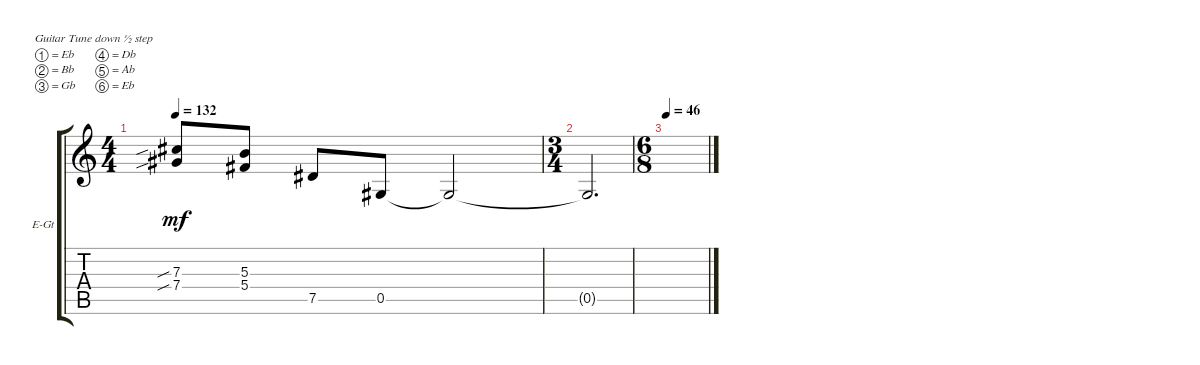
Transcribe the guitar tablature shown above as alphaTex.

\defaultSystemsLayout 4
\bracketExtendMode groupsimilarinstruments
\firstSystemTrackNameOrientation horizontal
\otherSystemsTrackNameOrientation horizontal
\track ("ACE FREHLEY" "E-Gt") {solo instrument distortionguitar}
\staff {score tabs}
\tuning (Eb4 Bb3 Gb3 Db3 Ab2 Eb2)
\ts (4 4)
\tempo 132
\clef g2
\ks aminor
(7.3{sib} 7.4{sib}).8{dy mf} (5.3 5.4).8 7.5.8 0.5.8 0.5{t}.2 |
\ts (3 4)
0.5{t}.2{d} |
\ts (6 8)
\tempo 46
